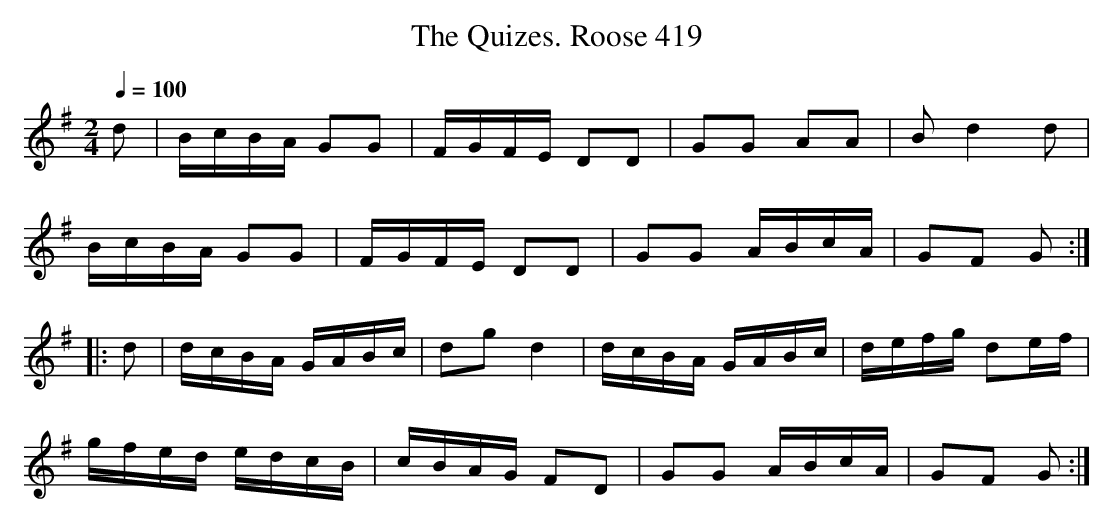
X:1
T:Quizes. Roose 419, The
M:2/4
L:1/8
Q:1/4=100
K:G
d|B/c/B/A/ GG |F/G/F/E/  DD |GG AA |  Bd2 d |
B/c/B/A/ GG |F/G/F/E/  DD |GG  A/B/c/A/ | GF G:|
|:d|d/c/B/A/  G/A/B/c/ | dg d2 |d/c/B/A/  G/A/B/c/ | d/e/f/g/  de/f/ |
g/f/e/d/  e/d/c/B/ |c/B/A/G/  FD | GG A/B/c/A/|GF G:|
